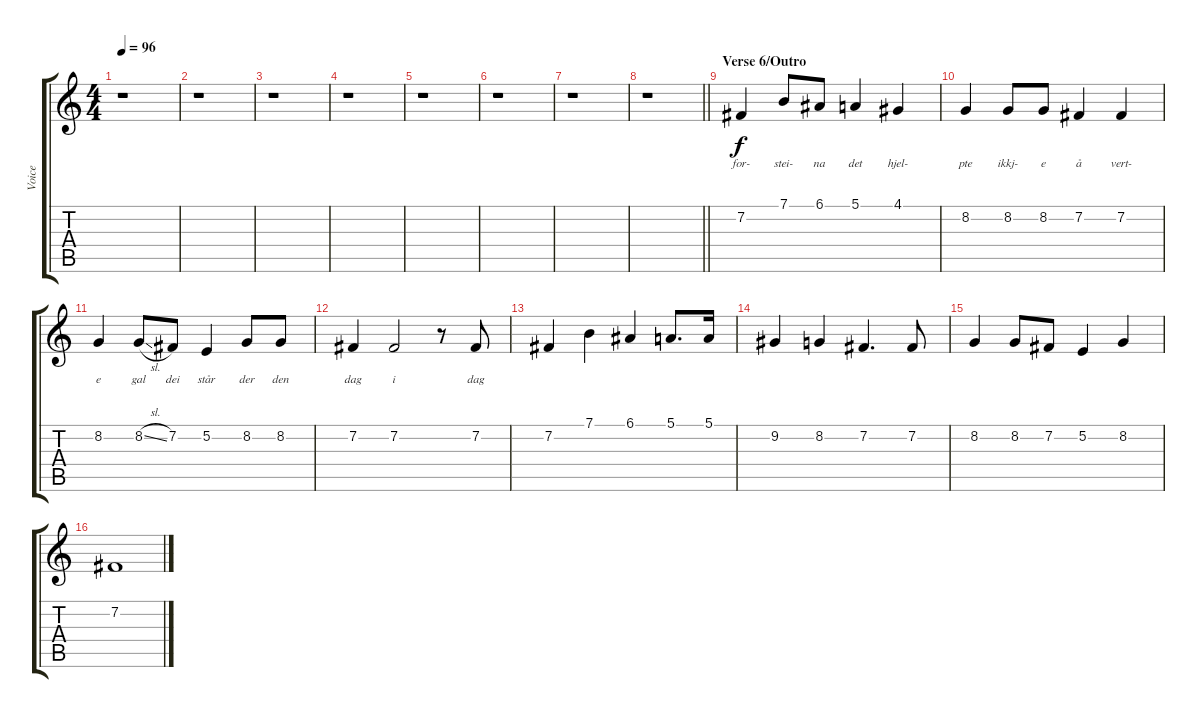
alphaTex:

\track ("Voice" "Voice") {instrument flute}
\staff {score tabs}
\tuning (E4 B3 G3 D3 A2 E2) {hide}
\ts (4 4)
\tempo 96
\clef g2
\ks c
r.1{dy f} |
r.1 |
r.1 |
r.1 |
r.1 |
r.1 |
r.1 |
\barLineRight lightlight
r.1 |
\section ("" "Verse 6/Outro")
7.2.4{lyrics (0 "for-") lyrics (1 "") lyrics (2 "") lyrics (3 "") lyrics (4 "")} 7.1.8{lyrics (0 "stei-") lyrics (1 "") lyrics (2 "") lyrics (3 "") lyrics (4 "")} 6.1.8{lyrics (0 "na") lyrics (1 "") lyrics (2 "") lyrics (3 "") lyrics (4 "")} 5.1.4{lyrics (0 "det") lyrics (1 "") lyrics (2 "") lyrics (3 "") lyrics (4 "")} 4.1.4{lyrics (0 "hjel-") lyrics (1 "") lyrics (2 "") lyrics (3 "") lyrics (4 "")} |
8.2.4{lyrics (0 "pte") lyrics (1 "") lyrics (2 "") lyrics (3 "") lyrics (4 "")} 8.2.8{lyrics (0 "ikkj-") lyrics (1 "") lyrics (2 "") lyrics (3 "") lyrics (4 "")} 8.2.8{lyrics (0 "e") lyrics (1 "") lyrics (2 "") lyrics (3 "") lyrics (4 "")} 7.2.4{lyrics (0 "å") lyrics (1 "") lyrics (2 "") lyrics (3 "") lyrics (4 "")} 7.2.4{lyrics (0 "vert-") lyrics (1 "") lyrics (2 "") lyrics (3 "") lyrics (4 "")} |
8.2.4{lyrics (0 "e") lyrics (1 "") lyrics (2 "") lyrics (3 "") lyrics (4 "")} 8.2{sl}.8{lyrics (0 "gal") lyrics (1 "") lyrics (2 "") lyrics (3 "") lyrics (4 "")} 7.2.8{lyrics (0 "dei") lyrics (1 "") lyrics (2 "") lyrics (3 "") lyrics (4 "")} 5.2.4{lyrics (0 "står") lyrics (1 "") lyrics (2 "") lyrics (3 "") lyrics (4 "")} 8.2.8{lyrics (0 "der") lyrics (1 "") lyrics (2 "") lyrics (3 "") lyrics (4 "")} 8.2.8{lyrics (0 "den") lyrics (1 "") lyrics (2 "") lyrics (3 "") lyrics (4 "")} |
7.2.4{lyrics (0 "dag") lyrics (1 "") lyrics (2 "") lyrics (3 "") lyrics (4 "")} 7.2.2{lyrics (0 "i") lyrics (1 "") lyrics (2 "") lyrics (3 "") lyrics (4 "")} r.8 7.2.8{lyrics (0 "dag") lyrics (1 "") lyrics (2 "") lyrics (3 "") lyrics (4 "")} |
7.2.4 7.1.4 6.1.4 5.1.8{d} 5.1.16 |
9.2.4 8.2.4 7.2.4{d} 7.2.8{volume 9} |
8.2.4 8.2.8 7.2.8 5.2.4 8.2.4 |
7.2.1
